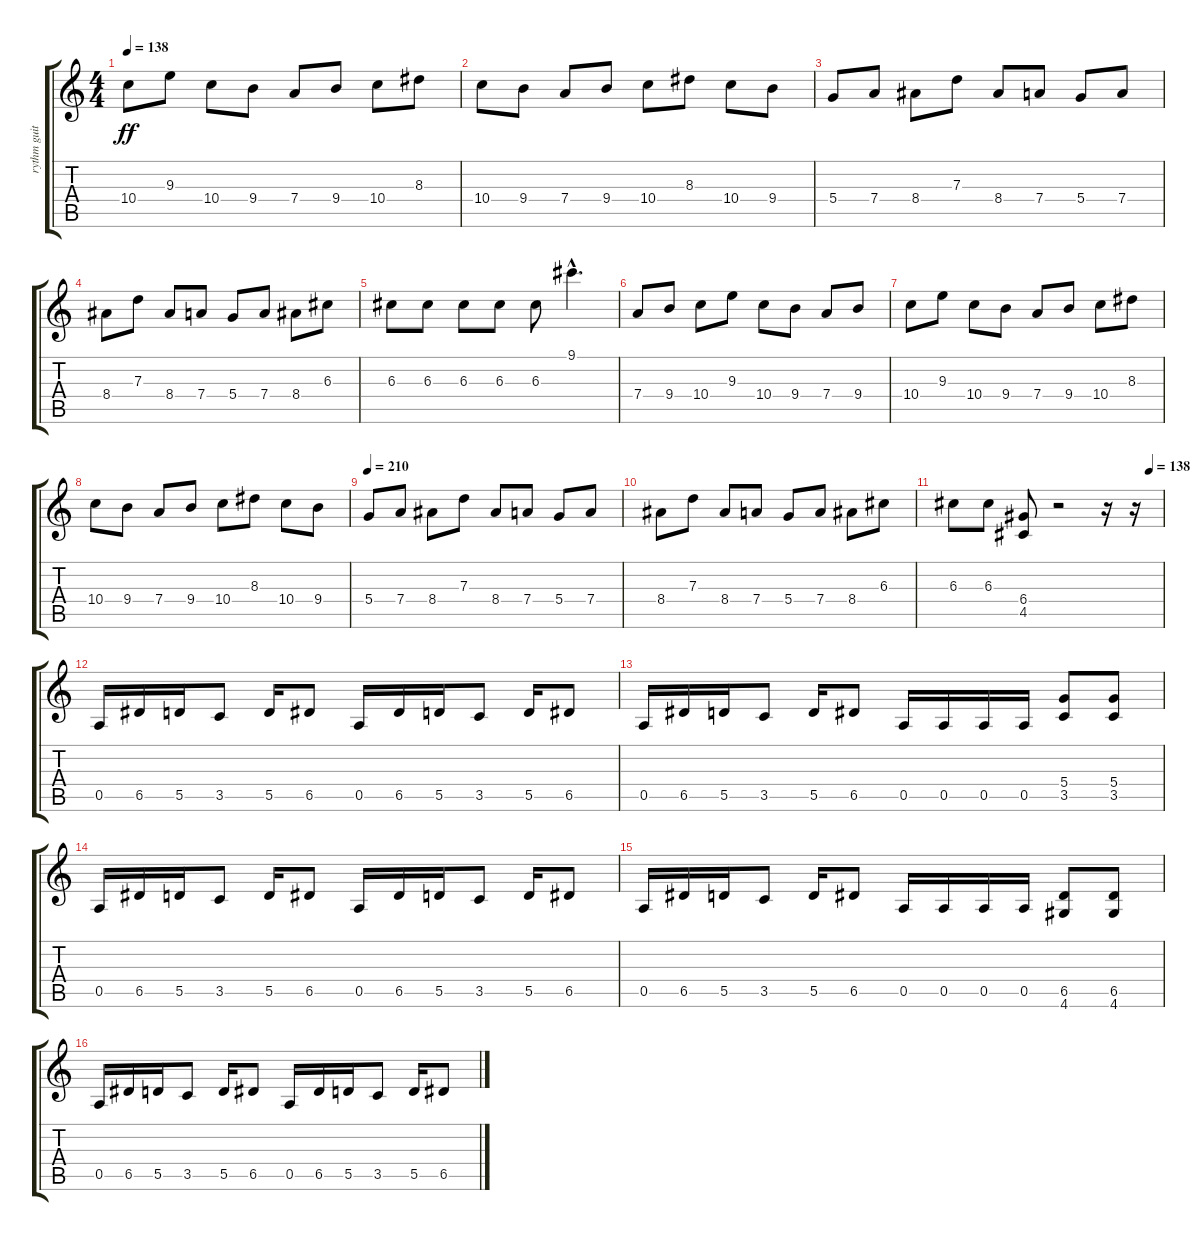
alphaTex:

\track ("rythm guitar" "rythm guit") {instrument distortionguitar}
\staff {score tabs}
\tuning (E4 B3 G3 D3 A2 E2) {hide}
\ts (4 4)
\tempo 138
\clef g2
\ks c
10.4.8{dy ff} 9.3.8 10.4.8 9.4.8 7.4.8 9.4.8 10.4.8 8.3.8 |
10.4.8 9.4.8 7.4.8 9.4.8 10.4.8 8.3.8 10.4.8 9.4.8 |
5.4.8 7.4.8 8.4.8 7.3.8 8.4.8 7.4.8 5.4.8 7.4.8 |
8.4.8 7.3.8 8.4.8 7.4.8 5.4.8 7.4.8 8.4.8 6.3.8 |
6.3.8 6.3.8 6.3.8 6.3.8 6.3.8 9.1{hac}.4{d} |
7.4.8 9.4.8 10.4.8 9.3.8 10.4.8 9.4.8 7.4.8 9.4.8 |
10.4.8 9.3.8 10.4.8 9.4.8 7.4.8 9.4.8 10.4.8 8.3.8 |
10.4.8 9.4.8 7.4.8 9.4.8 10.4.8 8.3.8 10.4.8 9.4.8 |
\tempo 210
5.4.8 7.4.8 8.4.8 7.3.8 8.4.8 7.4.8 5.4.8 7.4.8 |
8.4.8 7.3.8 8.4.8 7.4.8 5.4.8 7.4.8 8.4.8 6.3.8 |
\tempo (138 0.9375)
6.3.8 6.3.8 (6.4 4.5).8 r.2 r.16 r.16 |
0.5.16 6.5.16 5.5.16 3.5.8 5.5.16 6.5.8 0.5.16 6.5.16 5.5.16 3.5.8 5.5.16 6.5.8 |
0.5.16 6.5.16 5.5.16 3.5.8 5.5.16 6.5.8 0.5.16 0.5.16 0.5.16 0.5.16 (5.4 3.5).8 (5.4 3.5).8 |
0.5.16 6.5.16 5.5.16 3.5.8 5.5.16 6.5.8 0.5.16 6.5.16 5.5.16 3.5.8 5.5.16 6.5.8 |
0.5.16 6.5.16 5.5.16 3.5.8 5.5.16 6.5.8 0.5.16 0.5.16 0.5.16 0.5.16 (6.5 4.6).8 (6.5 4.6).8 |
0.5.16 6.5.16 5.5.16 3.5.8 5.5.16 6.5.8 0.5.16 6.5.16 5.5.16 3.5.8 5.5.16 6.5.8
